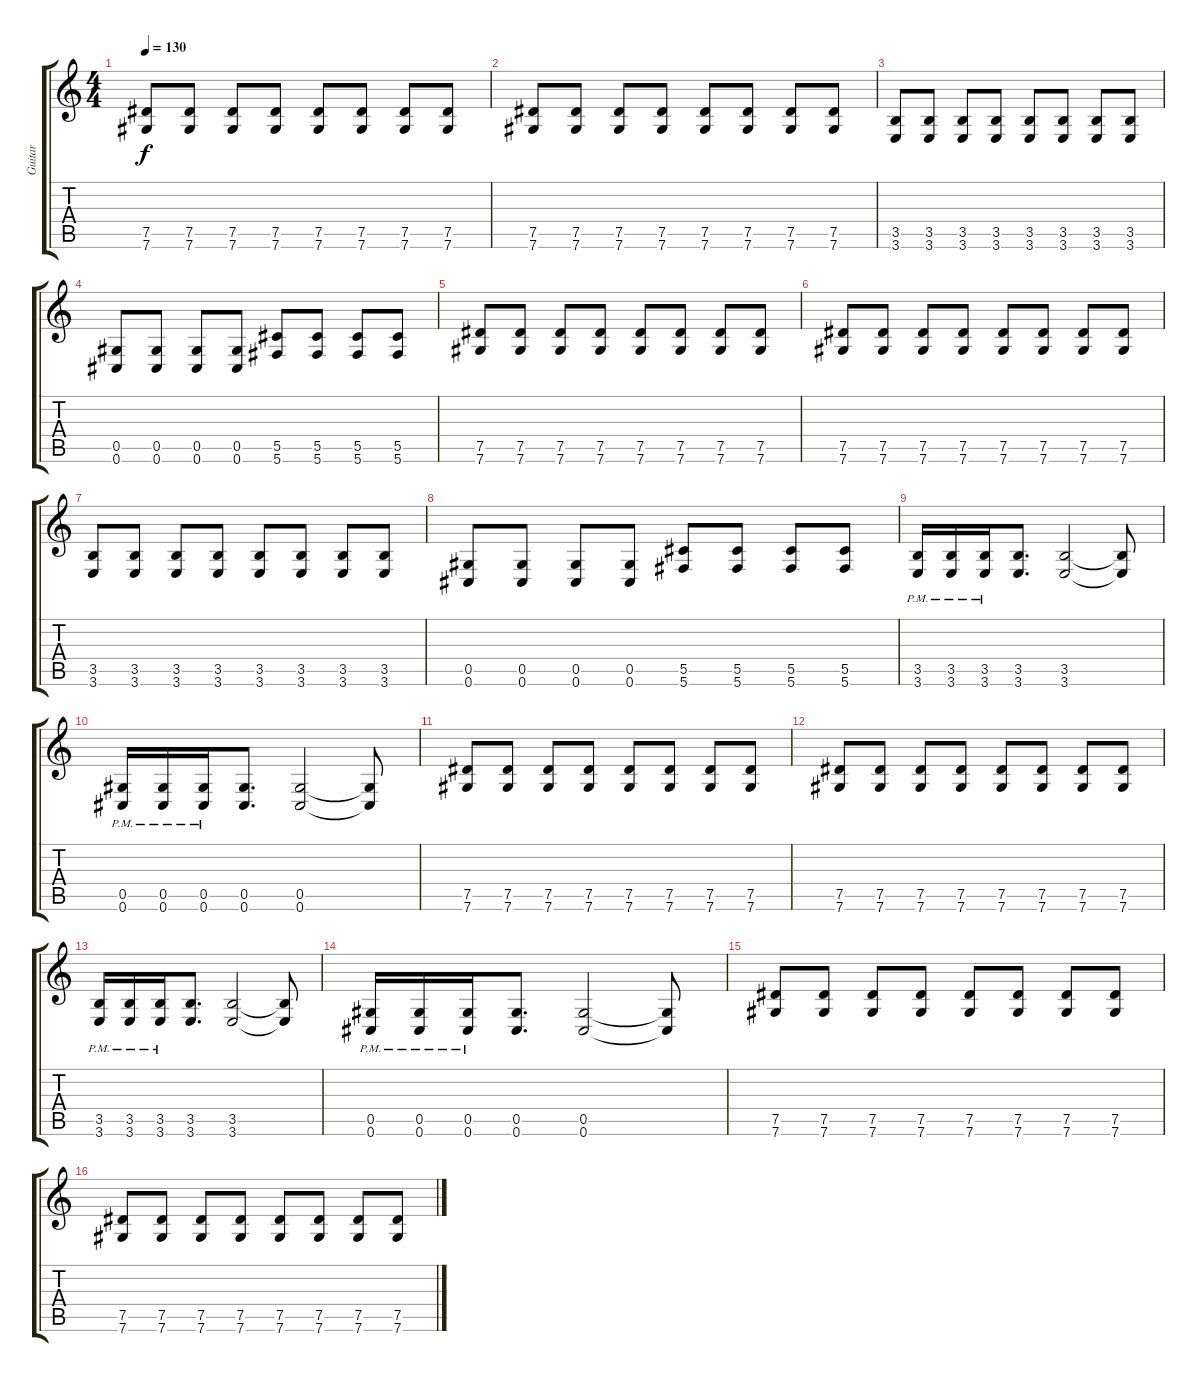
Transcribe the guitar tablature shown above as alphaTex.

\track ("Guitar" "Guitar") {instrument distortionguitar}
\staff {score tabs}
\tuning (Eb4 Bb3 Gb3 Db3 Ab2 Db2) {hide}
\ts (4 4)
\tempo 130
\clef g2
\ks c
(7.5 7.6).8{dy f} (7.5 7.6).8 (7.5 7.6).8 (7.5 7.6).8 (7.5 7.6).8 (7.5 7.6).8 (7.5 7.6).8 (7.5 7.6).8 |
(7.5 7.6).8 (7.5 7.6).8 (7.5 7.6).8 (7.5 7.6).8 (7.5 7.6).8 (7.5 7.6).8 (7.5 7.6).8 (7.5 7.6).8 |
(3.5 3.6).8 (3.5 3.6).8 (3.5 3.6).8 (3.5 3.6).8 (3.5 3.6).8 (3.5 3.6).8 (3.5 3.6).8 (3.5 3.6).8 |
(0.5 0.6).8 (0.5 0.6).8 (0.5 0.6).8 (0.5 0.6).8 (5.5 5.6).8 (5.5 5.6).8 (5.5 5.6).8 (5.5 5.6).8 |
(7.5 7.6).8 (7.5 7.6).8 (7.5 7.6).8 (7.5 7.6).8 (7.5 7.6).8 (7.5 7.6).8 (7.5 7.6).8 (7.5 7.6).8 |
(7.5 7.6).8 (7.5 7.6).8 (7.5 7.6).8 (7.5 7.6).8 (7.5 7.6).8 (7.5 7.6).8 (7.5 7.6).8 (7.5 7.6).8 |
(3.5 3.6).8 (3.5 3.6).8 (3.5 3.6).8 (3.5 3.6).8 (3.5 3.6).8 (3.5 3.6).8 (3.5 3.6).8 (3.5 3.6).8 |
(0.5 0.6).8 (0.5 0.6).8 (0.5 0.6).8 (0.5 0.6).8 (5.5 5.6).8 (5.5 5.6).8 (5.5 5.6).8 (5.5 5.6).8 |
(3.5{pm} 3.6{pm}).16 (3.5{pm} 3.6{pm}).16 (3.5{pm} 3.6{pm}).16 (3.5 3.6).8{d} (3.5 3.6).2 (3.5{t} 3.6{t}).8 |
(0.5{pm} 0.6{pm}).16 (0.5{pm} 0.6{pm}).16 (0.5{pm} 0.6{pm}).16 (0.5 0.6).8{d} (0.5 0.6).2 (0.5{t} 0.6{t}).8 |
(7.5 7.6).8 (7.5 7.6).8 (7.5 7.6).8 (7.5 7.6).8 (7.5 7.6).8 (7.5 7.6).8 (7.5 7.6).8 (7.5 7.6).8 |
(7.5 7.6).8 (7.5 7.6).8 (7.5 7.6).8 (7.5 7.6).8 (7.5 7.6).8 (7.5 7.6).8 (7.5 7.6).8 (7.5 7.6).8 |
(3.5{pm} 3.6{pm}).16 (3.5{pm} 3.6{pm}).16 (3.5{pm} 3.6{pm}).16 (3.5 3.6).8{d} (3.5 3.6).2 (3.5{t} 3.6{t}).8 |
(0.5{pm} 0.6{pm}).16 (0.5{pm} 0.6{pm}).16 (0.5{pm} 0.6{pm}).16 (0.5 0.6).8{d} (0.5 0.6).2 (0.5{t} 0.6{t}).8 |
(7.5 7.6).8 (7.5 7.6).8 (7.5 7.6).8 (7.5 7.6).8 (7.5 7.6).8 (7.5 7.6).8 (7.5 7.6).8 (7.5 7.6).8 |
(7.5 7.6).8 (7.5 7.6).8 (7.5 7.6).8 (7.5 7.6).8 (7.5 7.6).8 (7.5 7.6).8 (7.5 7.6).8 (7.5 7.6).8
